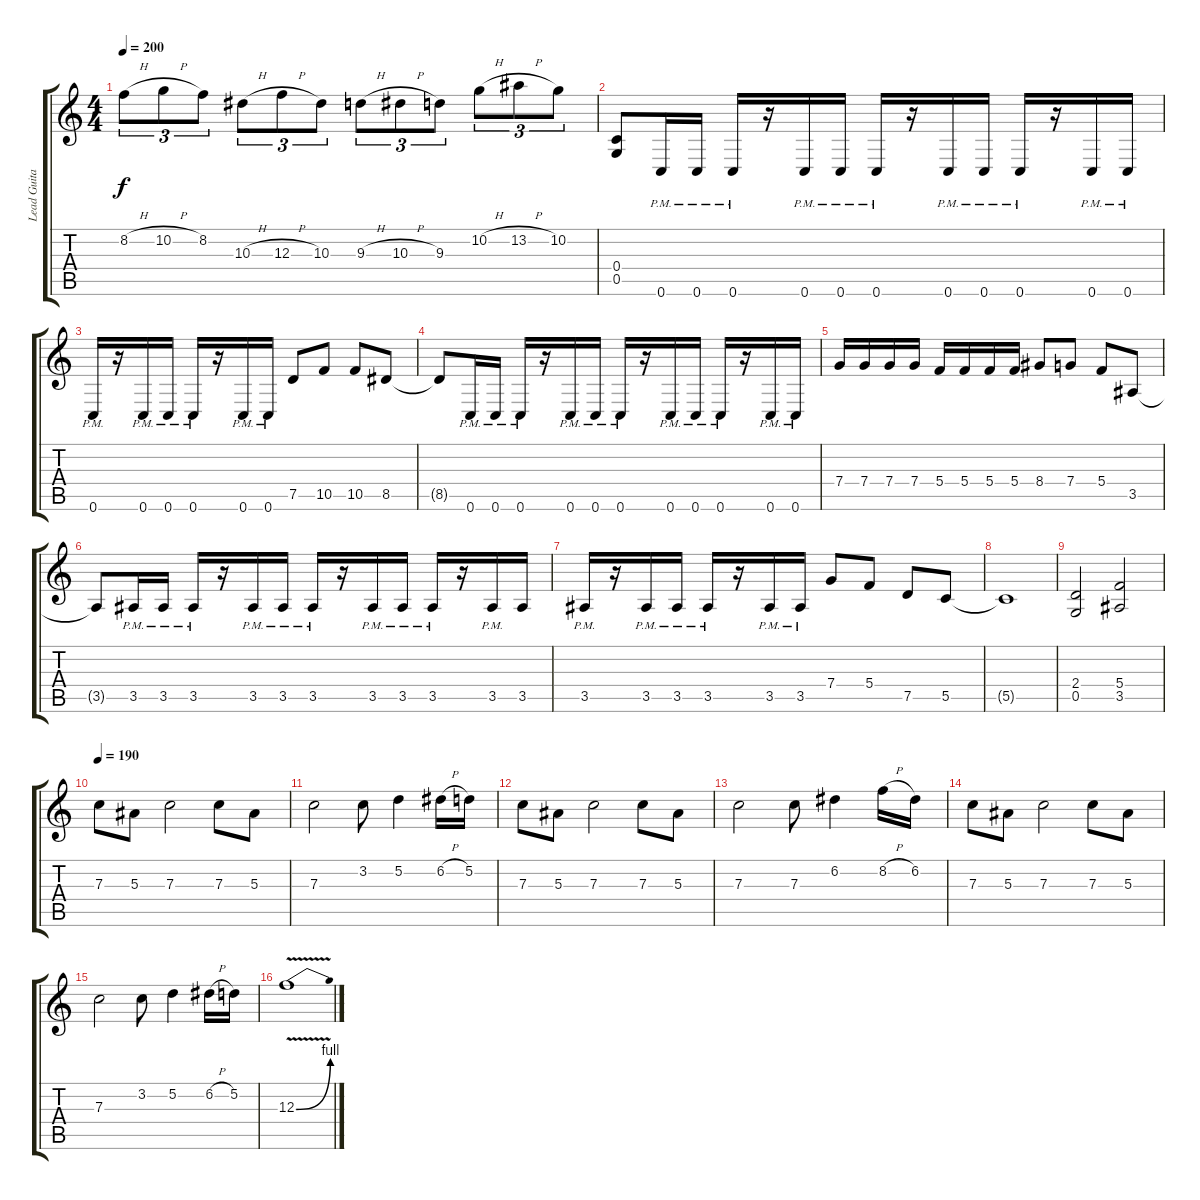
\track ("Lead Guitar" "Lead Guita") {instrument distortionguitar}
\staff {score tabs}
\tuning (D4 A3 F3 C3 G2 C2) {hide}
\ts (4 4)
\tempo 200
\clef g2
\ks c
8.2{h}.8{tu (3 2) dy f} 10.2{h}.8{tu (3 2)} 8.2.8{tu (3 2)} 10.3{h}.8{tu (3 2)} 12.3{h}.8{tu (3 2)} 10.3.8{tu (3 2)} 9.3{h}.8{tu (3 2)} 10.3{h}.8{tu (3 2)} 9.3.8{tu (3 2)} 10.2{h}.8{tu (3 2)} 13.2{h}.8{tu (3 2)} 10.2.8{tu (3 2)} |
(0.4 0.5).8 0.6{pm}.16 0.6{pm}.16 0.6{pm}.16 r.16 0.6{pm}.16 0.6{pm}.16 0.6{pm}.16 r.16 0.6{pm}.16 0.6{pm}.16 0.6{pm}.16 r.16 0.6{pm}.16 0.6{pm}.16 |
0.6{pm}.16 r.16 0.6{pm}.16 0.6{pm}.16 0.6{pm}.16 r.16 0.6{pm}.16 0.6{pm}.16 7.5.8 10.5.8 10.5.8 8.5.8 |
8.5{t}.8 0.6{pm}.16 0.6{pm}.16 0.6{pm}.16 r.16 0.6{pm}.16 0.6{pm}.16 0.6{pm}.16 r.16 0.6{pm}.16 0.6{pm}.16 0.6{pm}.16 r.16 0.6{pm}.16 0.6{pm}.16 |
7.4.16 7.4.16 7.4.16 7.4.16 5.4.16 5.4.16 5.4.16 5.4.16 8.4.8 7.4.8 5.4.8 3.5.8 |
3.5{t}.8 3.5{pm}.16 3.5{pm}.16 3.5{pm}.16 r.16 3.5{pm}.16 3.5{pm}.16 3.5{pm}.16 r.16 3.5{pm}.16 3.5{pm}.16 3.5{pm}.16 r.16 3.5{pm}.16 3.5.16 |
3.5{pm}.16 r.16 3.5{pm}.16 3.5{pm}.16 3.5{pm}.16 r.16 3.5{pm}.16 3.5{pm}.16 7.4.8 5.4.8 7.5.8 5.5.8 |
5.5{t}.1 |
(2.4 0.5).2 (5.4 3.5).2 |
\tempo 190
7.3.8 5.3.8 7.3.2 7.3.8 5.3.8 |
7.3.2 3.2.8 5.2.4 6.2{h}.16 5.2.16 |
7.3.8 5.3.8 7.3.2 7.3.8 5.3.8 |
7.3.2 7.3.8 6.2.4 8.2{h}.16 6.2.16 |
7.3.8 5.3.8 7.3.2 7.3.8 5.3.8 |
7.3.2 3.2.8 5.2.4 6.2{h}.16 5.2.16 |
12.3{be (bend 0 0 60 4) v}.1
